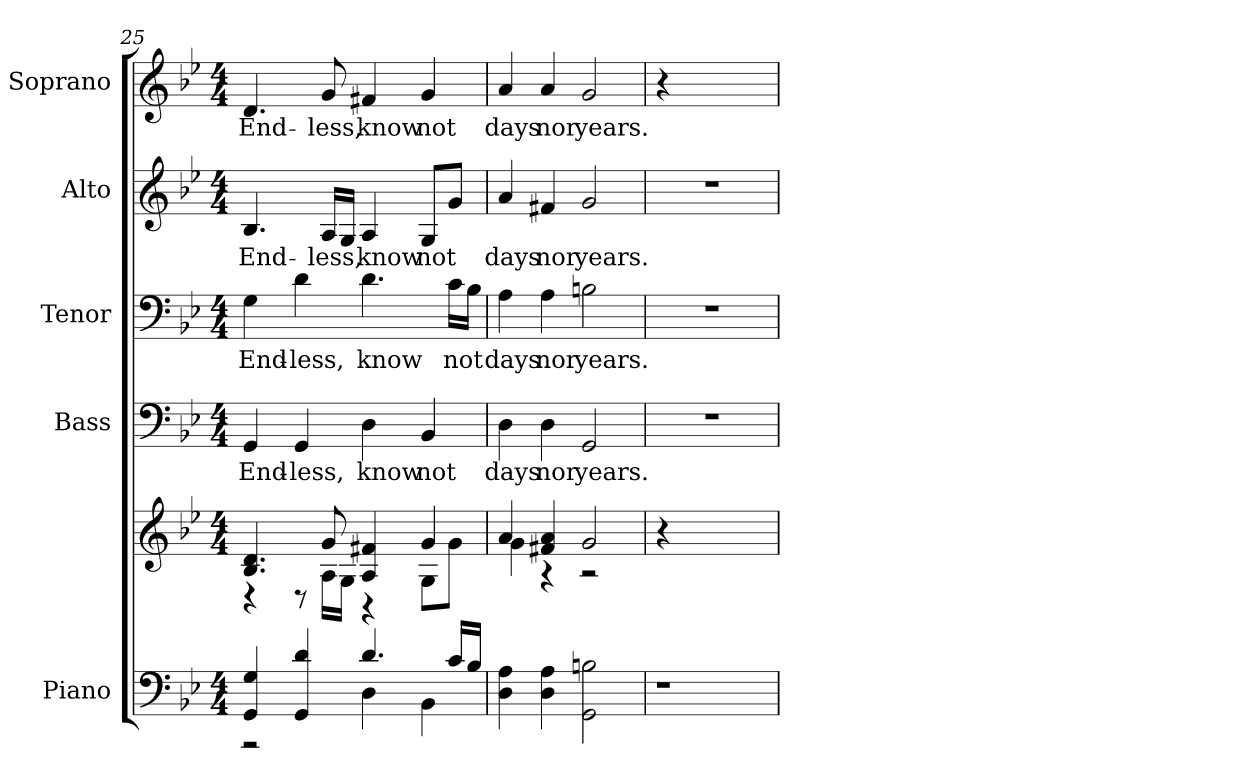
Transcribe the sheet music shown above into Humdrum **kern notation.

**kern	**kern	**kern	**text	**kern	**text	**kern	**text	**kern	**text
*part5	*part5	*part4	*part4	*part3	*part3	*part2	*part2	*part1	*part1
*staff6	*staff5	*staff4	*staff4	*staff3	*staff3	*staff2	*staff2	*staff1	*staff1
*I"Piano	*	*I"Bass	*	*I"Tenor	*	*I"Alto	*	*I"Soprano	*
*I'Pno.	*	*I'B.	*	*I'T.	*	*I'A.	*	*I'S.	*
!!LO:PB:g=z
*clefF4	*clefG2	*clefF4	*	*clefF4	*	*clefG2	*	*clefG2	*
*k[b-e-]	*k[b-e-]	*k[b-e-]	*	*k[b-e-]	*	*k[b-e-]	*	*k[b-e-]	*
*B-:	*B-:	*B-:	*	*B-:	*	*B-:	*	*B-:	*
*M4/4	*M4/4	*M4/4	*	*M4/4	*	*M4/4	*	*M4/4	*
=25	=25	=25	=25	=25	=25	=25	=25	=25	=25
*^	*^	*	*	*	*	*	*	*	*
!	!	!	!	!	!LO:LY:b:color=#000000	!	!	!	!	!	!
!	!	!	!	!	!	!	!LO:LY:b:color=#000000	!	!	!	!
!	!	!	!	!	!	!	!	!	!LO:LY:b:color=#000000	!	!
!	!	!	!	!	!	!	!	!	!	!	!LO:LY:b:color=#000000
4GGi/ 4Gi	2r	4.B-i/ 4.di	4r	4GGi/	End-	4Gi\	End-	4.B-i/	End-	4.di/	End-
!	!	!	!	!	!LO:LY:b:color=#000000	!	!	!	!	!	!
!	!	!	!	!	!	!	!LO:LY:b:color=#000000	!	!	!	!
4GGi/ 4di	.	.	8r	4GGi/	-less,	4di\	-less,	.	.	.	.
!	!	!	!	!	!	!	!	!	!LO:LY:b:color=#000000	!	!
!	!	!	!	!	!	!	!	!	!	!	!LO:LY:b:color=#000000
.	.	8gi/	16Ai\LL	.	.	.	.	16Ai/LL	-less,	8gi/	-less,
.	.	.	16Gi\JJ	.	.	.	.	16Gi/JJ	.	.	.
!	!	!	!	!	!LO:LY:b:color=#000000	!	!	!	!	!	!
!	!	!	!	!	!	!	!LO:LY:b:color=#000000	!	!	!	!
!	!	!	!	!	!	!	!	!	!LO:LY:b:color=#000000	!	!
!	!	!	!	!	!	!	!	!	!	!	!LO:LY:b:color=#000000
4.di/	4Di\	4Ai/ 4f#Xi	4r	4Di\	know	4.di\	know	4Ai/	know	4f#Xi/	know
!	!	!	!	!	!LO:LY:b:color=#000000	!	!	!	!	!	!
!	!	!	!	!	!	!	!	!	!LO:LY:b:color=#000000	!	!
!	!	!	!	!	!	!	!	!	!	!	!LO:LY:b:color=#000000
.	4BB-i\	4gi/	8Gi\L	4BB-i/	not	.	.	8Gi/L	not	4gi/	not
!	!	!	!	!	!	!	!LO:LY:b:color=#000000	!	!	!	!
16ci/LL	.	.	8gi\J	.	.	16ci\LL	not	8gi/J	.	.	.
16B-i/JJ	.	.	.	.	.	16B-i\JJ	.	.	.	.	.
*v	*v	*	*	*	*	*	*	*	*	*	*
=26	=26	=26	=26	=26	=26	=26	=26	=26	=26	=26
!	!	!	!	!LO:LY:b:color=#000000	!	!	!	!	!	!
!	!	!	!	!	!	!LO:LY:b:color=#000000	!	!	!	!
!	!	!	!	!	!	!	!	!LO:LY:b:color=#000000	!	!
!	!	!	!	!	!	!	!	!	!	!LO:LY:b:color=#000000
4Di\ 4Ai	4ai/	4gi\	4Di\	days	4Ai\	days	4ai/	days	4ai/	days
!	!	!	!	!LO:LY:b:color=#000000	!	!	!	!	!	!
!	!	!	!	!	!	!LO:LY:b:color=#000000	!	!	!	!
!	!	!	!	!	!	!	!	!LO:LY:b:color=#000000	!	!
!	!	!	!	!	!	!	!	!	!	!LO:LY:b:color=#000000
4Di\ 4Ai	4f#Xi/ 4ai	4r	4Di\	nor	4Ai\	nor	4f#Xi/	nor	4ai/	nor
!	!	!	!	!LO:LY:b:color=#000000	!	!	!	!	!	!
!	!	!	!	!	!	!LO:LY:b:color=#000000	!	!	!	!
!	!	!	!	!	!	!	!	!LO:LY:b:color=#000000	!	!
!	!	!	!	!	!	!	!	!	!	!LO:LY:b:color=#000000
2GGi\ 2Bni	2gi/	2r	2GGi/	years.	2Bni\	years.	2gi/	years.	2gi/	years.
!!LO:PB:g=z
=27	=27	=27	=27	=27	=27	=27	=27	=27	=27	=27
!LO:N:vis=1	!LO:N:vis=1	!	!LO:N:vis=1	!	!LO:N:vis=1	!	!LO:N:vis=1	!	!	!
*	*v	*v	*	*	*	*	*	*	*	*
4r	4r	1r	.	1r	.	1r	.	4r	.
2.ryy	2.ryy	.	.	.	.	.	.	2.ryy	.
=	=	=	=	=	=	=	=	=	=
*-	*-	*-	*-	*-	*-	*-	*-	*-	*-
